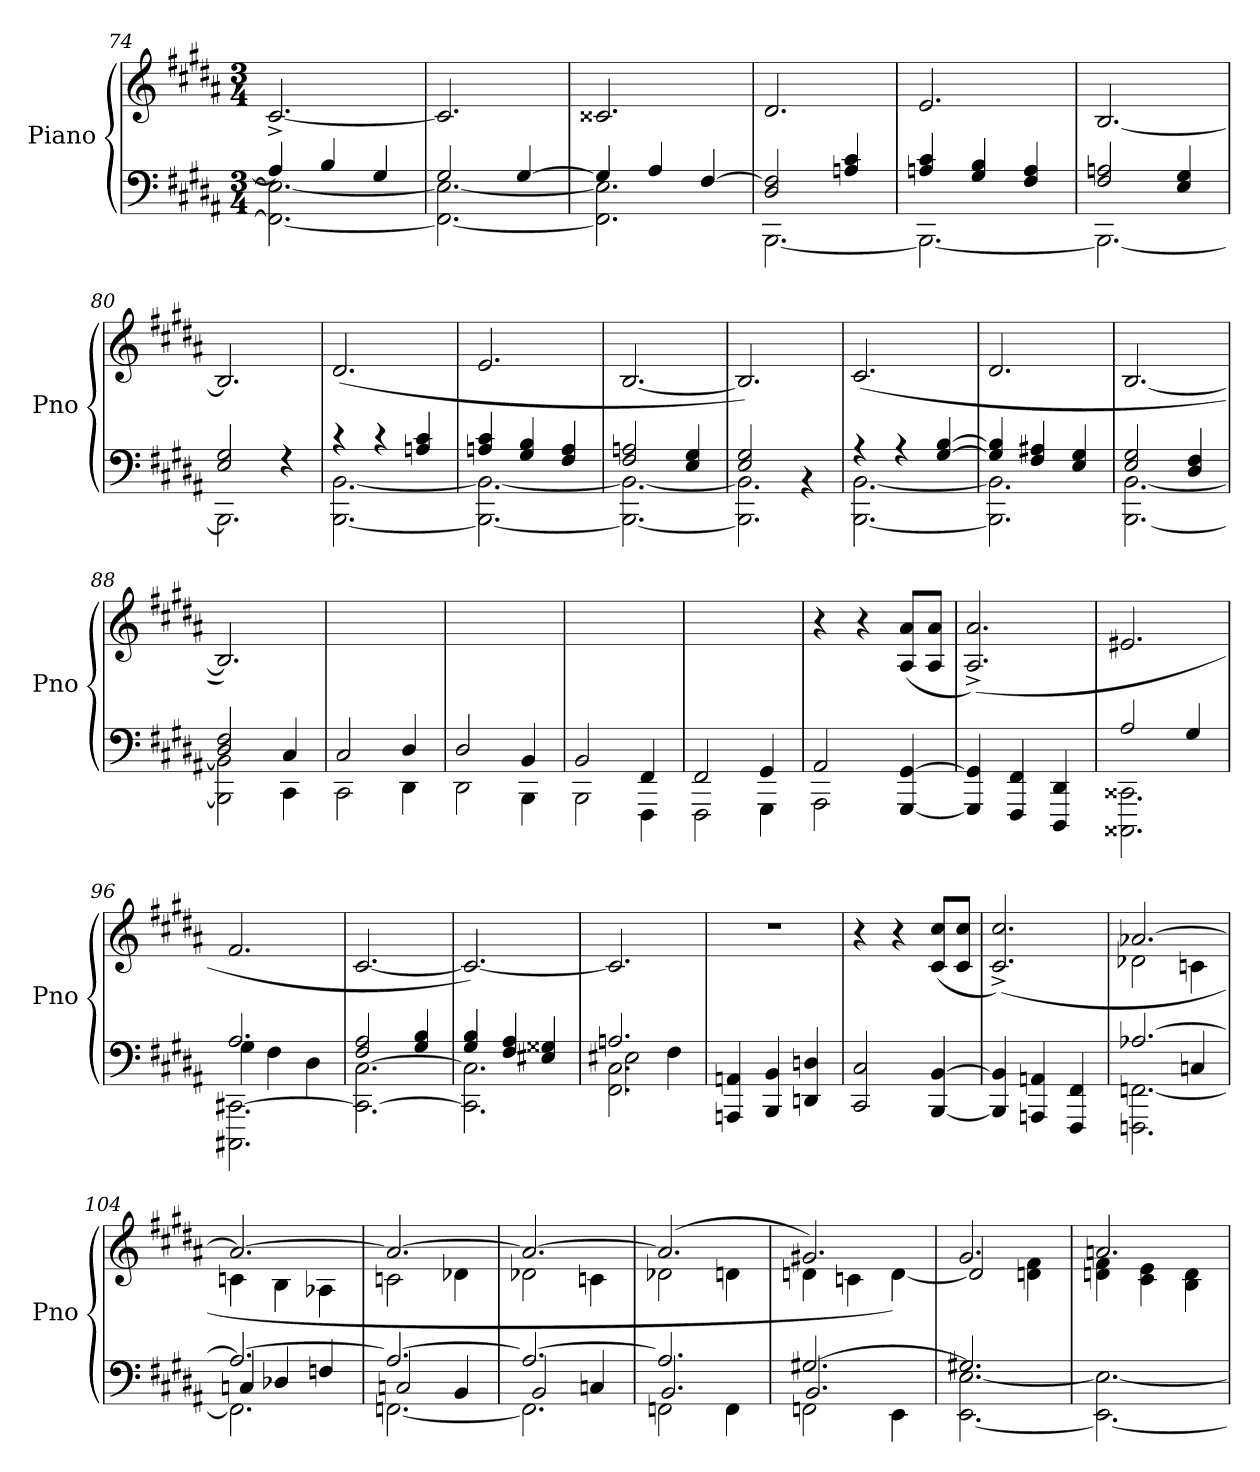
**kern	**kern
*part1	*part1
*staff2	*staff1
*I"Piano	*
*I'Pno	*
*clefF4	*clefG2
*k[f#c#g#d#a#]	*k[f#c#g#d#a#]
*M3/4	*M3/4
=74	=74
*^	*
4A#/]	2.FF#\_ 2.E\_	[2.c#^/
4B/	.	.
4G#/	.	.
=75	=75	=75
2G#/	2.FF#\_ 2.E\_	2.c#/]
[4G#/	.	.
=76	=76	=76
4G#/]	2.FF#\] 2.E\]	2.c##X/
4A#/	.	.
[4F#/	.	.
=77	=77	=77
2D#/ 2F#/]	[2.BBB\	2.d#/
4An/ 4c#/	.	.
=78	=78	=78
4An/ 4c#/	2.BBB\_	2.e/
4G#/ 4B/	.	.
4F#/ 4A/	.	.
=79	=79	=79
2F#/ 2An/	2.BBB\_	[2.B/
4E/ 4G#/	.	.
=80	=80	=80
2E/ 2G#/	2.BBB\]	2.B/]
4r	.	.
!!LO:LB:g=z
=81	=81	=81
4r	[2.BBB\ [2.BB\	(2.d#/
4r	.	.
4An/ 4c#/	.	.
=82	=82	=82
4An/ 4c#/	2.BBB\_ 2.BB\_	2.e/
4G#/ 4B/	.	.
4F#/ 4A/	.	.
=83	=83	=83
2F#/ 2An/	2.BBB\_ 2.BB\_	[2.B/
4E/ 4G#/	.	.
=84	=84	=84
2E/ 2G#/	2.BBB\] 2.BB\]	2.B/])
4rBB	.	.
!!LO:LB:g=z
=85	=85	=85
4r	[2.BBB\ [2.BB\	(2.c#/
4r	.	.
[4G#/ [4B/	.	.
=86	=86	=86
4G#/] 4B/]	2.BBB\] 2.BB\]	2.d#/
4F#/ 4A#X/	.	.
4E/ 4G#/	.	.
=87	=87	=87
2E/ 2G#/	[2.BBB\ [2.BB\	[2.B/
4D#/ 4F#/	.	.
=88	=88	=88
2D#/ 2F#/	2BBB\] 2BB\]	2.B/])
4C#/	4CC#\	.
=89	=89	=89
2C#/	2CC#\	2.ryy
4D#/	4DD#\	.
=90	=90	=90
2D#/	2DD#\	2.ryy
4BB/	4BBB\	.
=91	=91	=91
2BB/	2BBB\	2.ryy
4FF#/	4FFF#\	.
=92	=92	=92
2FF#/	2FFF#\	2.ryy
4GG#/	4GGG#\	.
!!LO:LB:g=z
=93	=93	=93
2AA#/	2AAA#\	4r
.	.	4r
[4GGG#/ [4GG#/	4ryy	(>8A#/ 8a#/L
.	.	8A#/ 8a#/J
*v	*v	*
=94	=94
4GGG#/] 4GG#/]	(2.A#/^ 2.a#/^)
4FFF#/ 4FF#/	.
4DDD#/ 4DD#/	.
=95	=95
*^	*
2.CCC##X\ 2.CC##X\	2A#/	2.e#X/
.	4G#/	.
!!LO:LB:g=z
=96	=96	=96
*	*^	*
2.CCC#X\ [2.CC#X\	2.A#/	4G#\	2.f#/
.	.	4F#\	.
.	.	4D#\	.
*	*v	*v	*
=97	=97	=97
2.CC#\_ [2.C#\	2F#/ 2A#/	[2.c#/
.	4G#/ 4B/	.
=98	=98	=98
2.CC#\] 2.C#\]	4G#/ 4B/	2.c#/_)
.	4F#/ 4A#/	.
.	4E#X/ 4G##X/	.
=99	=99	=99
*	*^	*
2.An/	2.FF#\ 2.C#\	2E#X\	2.c#/]
.	.	4F#\	.
*v	*v	*v	*
=100	=100
4AAAn/ 4AAn/	2.r
4BBB/ 4BB/	.
4DDn/ 4Dn/	.
=101	=101
2CC#/ 2C#/	4r
.	4r
[4BBB/ [4BB/	(>8c#/ 8cc#/L
.	8c#/ 8cc#/J
=102	=102
4BBB/] 4BB/]	(2.c#/^ 2.cc#/^)
4AAAn/ 4AAn/	.
4FFF#/ 4FF#/	.
=103	=103
*^	*^
*	*^	*	*
[2.A-X/	2.FFFn\ [2.FFn\	2ryy	([2.a-X/	2d-X\)
.	.	4Cn/	.	4cn\
!!LO:PB:g=z	!!
=104	=104	=104	=104	=104
2.A-/_	2.FF\]	4Cn/	2.a-/_	4cn\
.	.	4D-X/	.	4B\
.	.	4Fn/	.	4A-X\
!!LO:LB:g=z	!!
=105	=105	=105	=105	=105
2.A-/_	[2.FFn\	2Cn/	2.a-/_	2cn\
.	.	4BB/	.	4d-X\
=106	=106	=106	=106	=106
2.A-/_	2.FF\]	2BB/	2.a-/_	2d-X\
.	.	4Cn/	.	4cn\
=107	=107	=107	=107	=107
2.A-/]	2FFn\	2.BB/	(>2.a-/]	2d-X\
.	4FF\	.	.	4dn\
=108	=108	=108	=108	=108
[2.G#X/	2FFn\	2.BB/	2.g#X/)	4dn\
.	.	.	.	4cn\
.	4EE\	.	.	[4d\)
*	*v	*v	*	*
=109	=109	=109	=109
2.G#X/]	[2.EE\ [2.E\	2.g#/	2d/]
.	.	.	4dn\ 4f#\
=110	=110	=110	=110
2.ryy	2.EE\_ 2.E\_	2.an/	4dn\ 4f#\
.	.	.	4c#\ 4e\
.	.	.	4B\ 4d\
*v	*v	*	*
*	*v	*v
=	=
*-	*-
